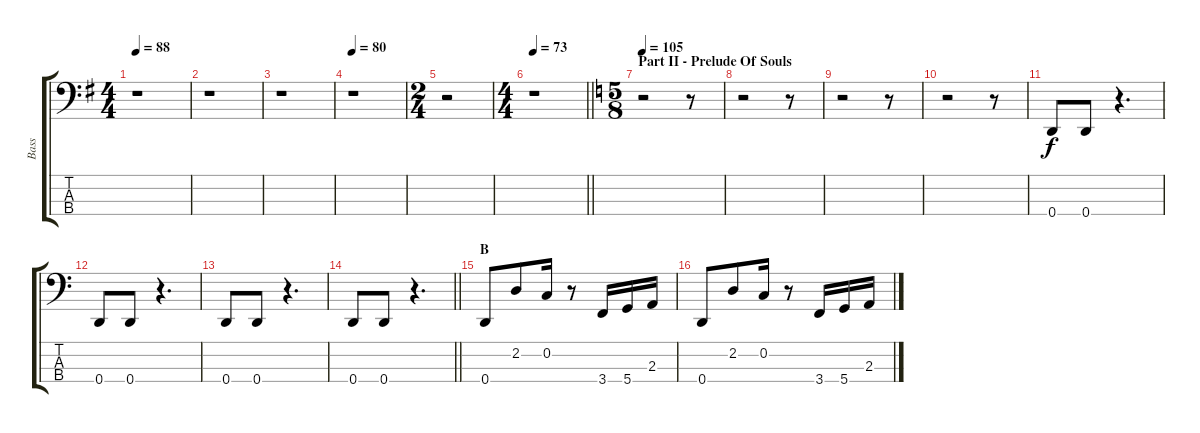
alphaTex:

\track ("Bass" "Bass") {instrument electricbassfinger}
\staff {score tabs}
\tuning (F2 C2 G1 D1) {hide}
\ts (4 4)
\tempo 88
\clef f4
\ks g
r.1{dy f} |
r.1 |
r.1 |
\tempo 80
r.1 |
\ts (2 4)
r.2 |
\ts (4 4)
\tempo 73
\barLineRight lightlight
r.1 |
\ts (5 8)
\section ("" "Part II - Prelude Of Souls")
\tempo 105
\ks aminor
r.2 r.8 |
r.2 r.8 |
r.2 r.8 |
r.2 r.8 |
0.4.8 0.4.8 r.4{d} |
0.4.8 0.4.8 r.4{d} |
0.4.8 0.4.8 r.4{d} |
\barLineRight lightlight
0.4.8 0.4.8 r.4{d} |
\section ("" "B")
0.4.8 2.2.8 0.2.16 r.8 3.4.16 5.4.16 2.3.16 |
0.4.8 2.2.8 0.2.16 r.8 3.4.16 5.4.16 2.3.16
